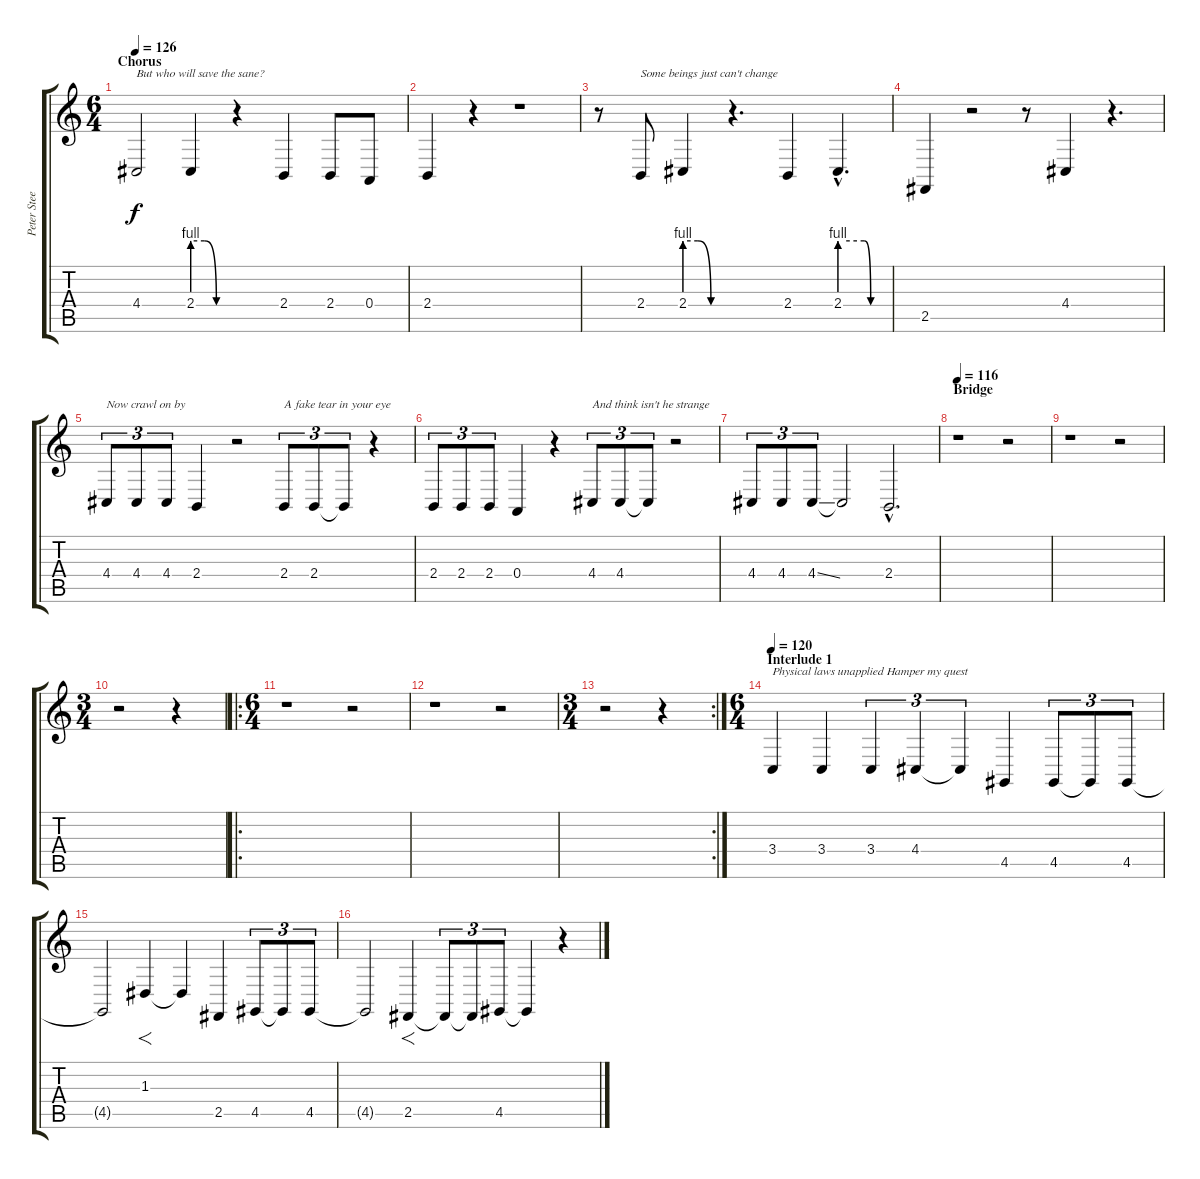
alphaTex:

\track ("Peter Steele - Vocals" "Peter Stee") {instrument cello}
\staff {score tabs}
\tuning (B3 Gb3 D3 A2 E2 B1) {hide}
\ts (6 4)
\section ("" "Chorus")
\tempo 126
\clef g2
\ks c
4.4.2{txt "But who will save the sane?" dy f} 2.4{be (custom 0 4 20 4 40 0 60 0)}.4 r.4 2.4.4 2.4.8 0.4.8 |
2.4.4 r.4 r.1 |
r.8 2.4.8{txt "Some beings just can't change"} 2.4{be (custom 0 4 20 4 40 0 60 0)}.4 r.4{d} 2.4.4 2.4{be (custom 0 4 30 4 38 0 60 0) hac}.4{d} |
2.5.4 r.2 r.8 4.4.4 r.4{d} |
4.4.8{tu (3 2) txt "Now crawl on by"} 4.4.8{tu (3 2)} 4.4.8{tu (3 2)} 2.4.4 r.2 2.4.8{tu (3 2) txt "A fake tear in your eye"} 2.4.8{tu (3 2)} 2.4{t}.8{tu (3 2)} r.4 |
2.4.8{tu (3 2)} 2.4.8{tu (3 2)} 2.4.8{tu (3 2)} 0.4.4 r.4 4.4.8{tu (3 2) txt "And think isn't he strange"} 4.4.8{tu (3 2)} 4.4{t}.8{tu (3 2)} r.2 |
4.4.8{tu (3 2)} 4.4.8{tu (3 2)} 4.4{ss}.8{tu (3 2)} 4.4{t}.2 2.4{hac}.2{d} |
\section ("" "Bridge")
\tempo 116
r.1 r.2 |
r.1 r.2 |
\ts (3 4)
r.2 r.4 |
\ro
\ts (6 4)
r.1 r.2 |
r.1 r.2 |
\rc 2
\ts (3 4)
r.2 r.4 |
\ts (6 4)
\section ("" "Interlude 1")
\tempo 120
3.4.4{txt "Physical laws unapplied Hamper my quest" volume 16 balance 8 instrument cello} 3.4.4 3.4.4{tu (3 2)} 4.4.4{tu (3 2)} 4.4{t}.4{tu (3 2)} 4.5.4 4.5.8{tu (3 2)} 4.5{t}.8{tu (3 2)} 4.5.8{tu (3 2)} |
4.5{t}.2 1.3.4{f} 1.3{t}.4 2.5.4 4.5.8{tu (3 2)} 4.5{t}.8{tu (3 2)} 4.5.8{tu (3 2)} |
4.5{t}.2 2.5.4{f} 2.5{t}.8{tu (3 2)} 2.5{t}.8{tu (3 2)} 4.5.8{tu (3 2)} 4.5{t}.4 r.4
